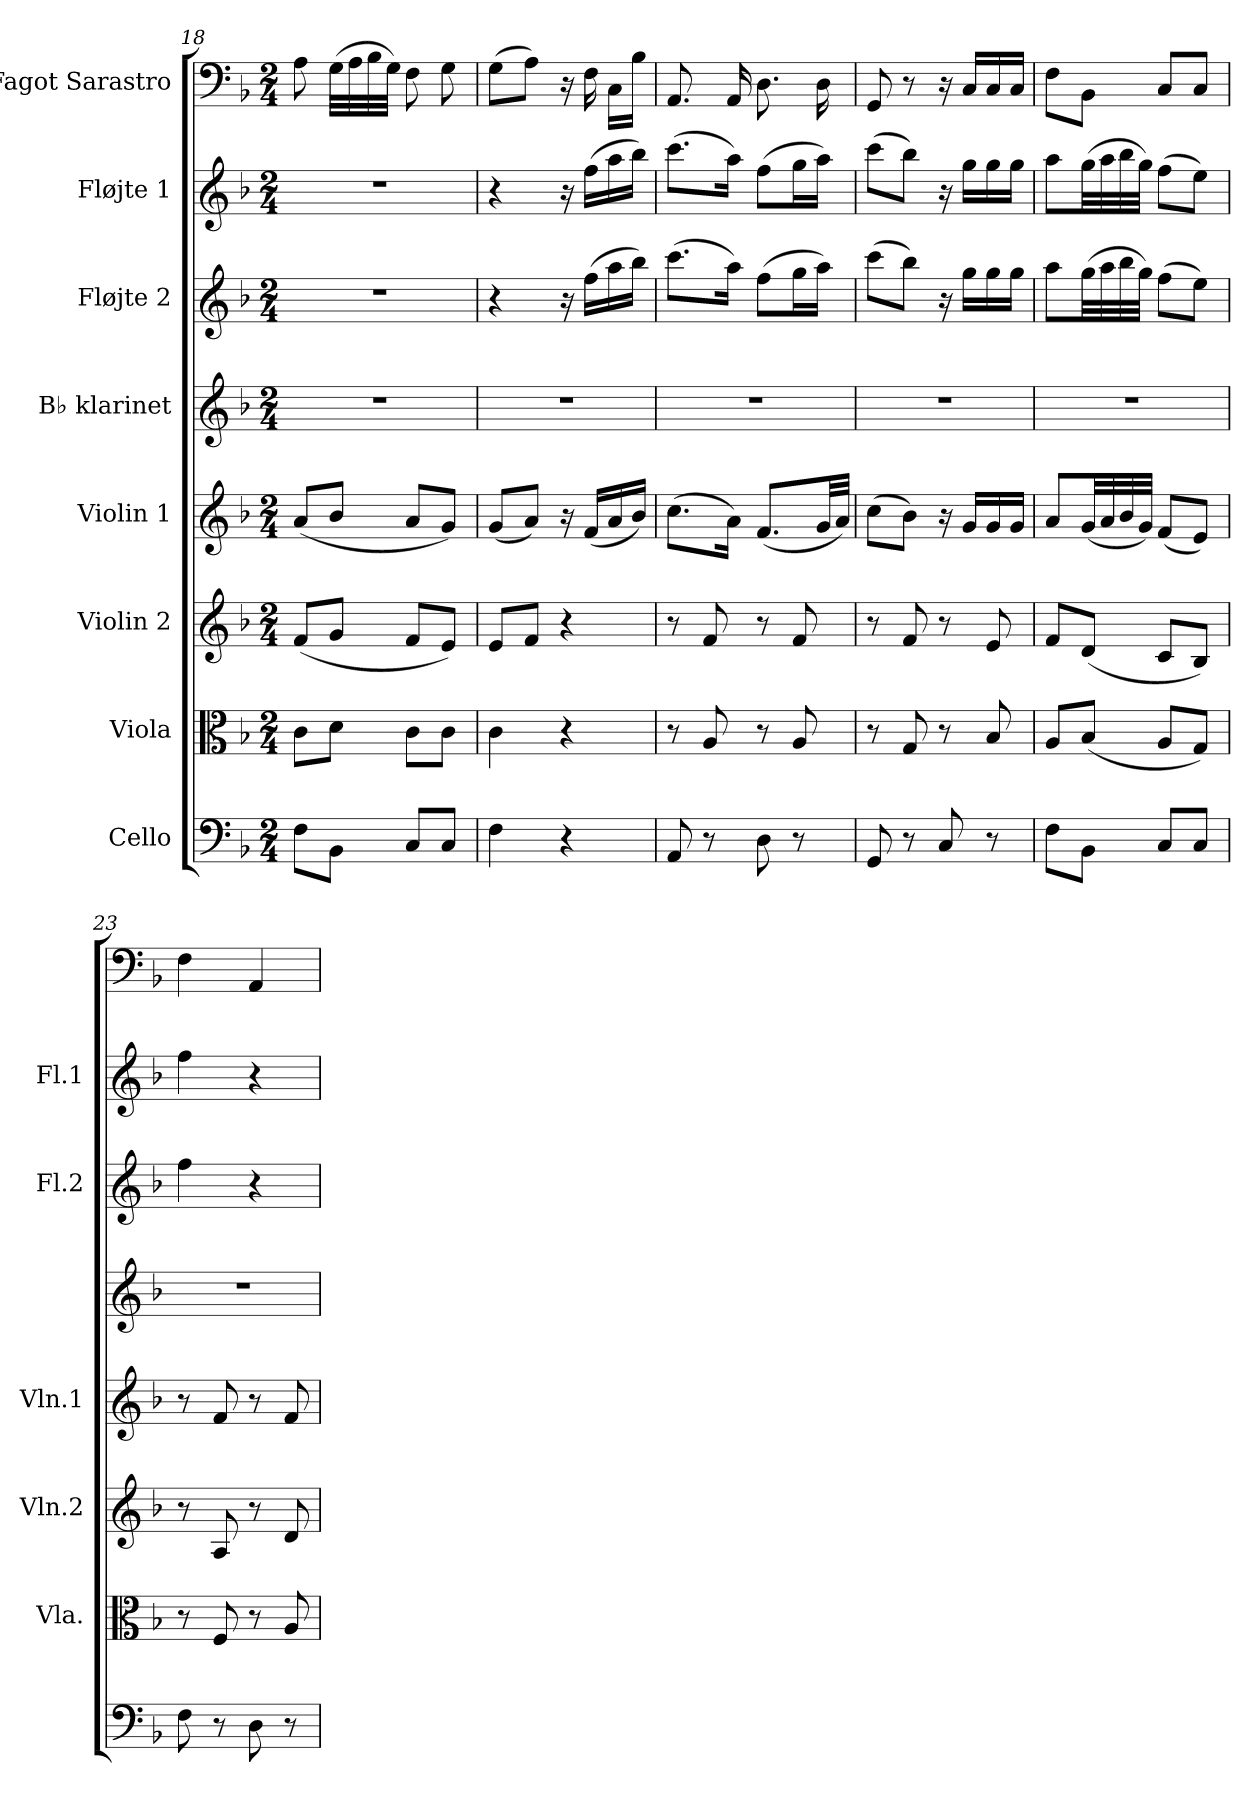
**kern	**kern	**kern	**kern	**kern	**kern	**kern	**kern
*part8	*part7	*part6	*part5	*part4	*part3	*part2	*part1
*staff8	*staff7	*staff6	*staff5	*staff4	*staff3	*staff2	*staff1
*I"Cello	*I"Viola	*I"Violin 2	*I"Violin 1	*I"B♭ klarinet	*I"Fløjte 2	*I"Fløjte 1	*I"Fagot Sarastro
*	*I'Vla.	*I'Vln.2	*I'Vln.1	*	*I'Fl.2	*I'Fl.1	*
*clefF4	*clefC3	*clefG2	*clefG2	*clefG2	*clefG2	*clefG2	*clefF4
*	*	*	*	*ITrd1c2	*	*	*
*k[b-]	*k[b-]	*k[b-]	*k[b-]	*k[b-e-a-]	*k[b-]	*k[b-]	*k[b-]
*M2/4	*M2/4	*M2/4	*M2/4	*M2/4	*M2/4	*M2/4	*M2/4
=18	=18	=18	=18	=18	=18	=18	=18
8F\L	8c\L	(<8f/L	(<8a/L	2r	2r	2r	8A\
8BB-\J	8d\J	8g/J	8b-/J	.	.	.	(>32G\LLL
.	.	.	.	.	.	.	32A\
.	.	.	.	.	.	.	32B-\
.	.	.	.	.	.	.	32G\JJJ)
8C/L	8c\L	8f/L	8a/L	.	.	.	8F\
8C/J	8c\J	8e/J)	8g/J)	.	.	.	8G\
=19	=19	=19	=19	=19	=19	=19	=19
4F\	4c\	8e/L	(<8g/L	2r	4r	4r	(>8G\L
.	.	8f/J	8a/J)	.	.	.	8A\J)
4r	4r	4r	16r	.	16r	16r	16r
.	.	.	(<16f/LL	.	(>16ff\LL	(>16ff\LL	16F\
.	.	.	16a/	.	16aa\	16aa\	16C\LL
.	.	.	16b-/JJ)	.	16bb-\JJ)	16bb-\JJ)	16B-\JJ
=20	=20	=20	=20	=20	=20	=20	=20
8AA/	8r	8r	(>8.cc\L	2r	(>8.ccc\L	(>8.ccc\L	8.AA/
8r	8A/	8f/	.	.	.	.	.
.	.	.	16a\Jk)	.	16aa\Jk)	16aa\Jk)	16AA/
8D\	8r	8r	(<8.f/L	.	(>8ff\L	(>8ff\L	8.D\
8r	8A/	8f/	.	.	16gg\L	16gg\L	.
.	.	.	32g/LL	.	16aa\JJ)	16aa\JJ)	16D\
.	.	.	32a/JJJ)	.	.	.	.
=21	=21	=21	=21	=21	=21	=21	=21
8GG/	8r	8r	(>8cc\L	2r	(>8ccc\L	(>8ccc\L	8GG/
8r	8G/	8f/	8b-\J)	.	8bb-\J)	8bb-\J)	8r
8C/	8r	8r	16r	.	16r	16r	16r
.	.	.	16g/LL	.	16gg\LL	16gg\LL	16C/LL
8r	8B-/	8e/	16g/	.	16gg\	16gg\	16C/
.	.	.	16g/JJ	.	16gg\JJ	16gg\JJ	16C/JJ
=22	=22	=22	=22	=22	=22	=22	=22
8F\L	8A/L	8f/L	8a/L	2r	8aa\L	8aa\L	8F\L
8BB-\J	(<8B-/J	(<8d/J	(<32g/LL	.	(>32gg\LL	(>32gg\LL	8BB-\J
.	.	.	32a/	.	32aa\	32aa\	.
.	.	.	32b-/	.	32bb-\	32bb-\	.
.	.	.	32g/JJJ)	.	32gg\JJJ)	32gg\JJJ)	.
8C/L	8A/L	8c/L	(<8f/L	.	(>8ff\L	(>8ff\L	8C/L
8C/J	8G/J)	8B-/J)	8e/J)	.	8ee\J)	8ee\J)	8C/J
=23	=23	=23	=23	=23	=23	=23	=23
8F\	8r	8r	8r	2r	4ff\	4ff\	4F\
8r	8F/	8A/	8f/	.	.	.	.
8D\	8r	8r	8r	.	4r	4r	4AA/
8r	8A/	8d/	8f/	.	.	.	.
=	=	=	=	=	=	=	=
*-	*-	*-	*-	*-	*-	*-	*-
